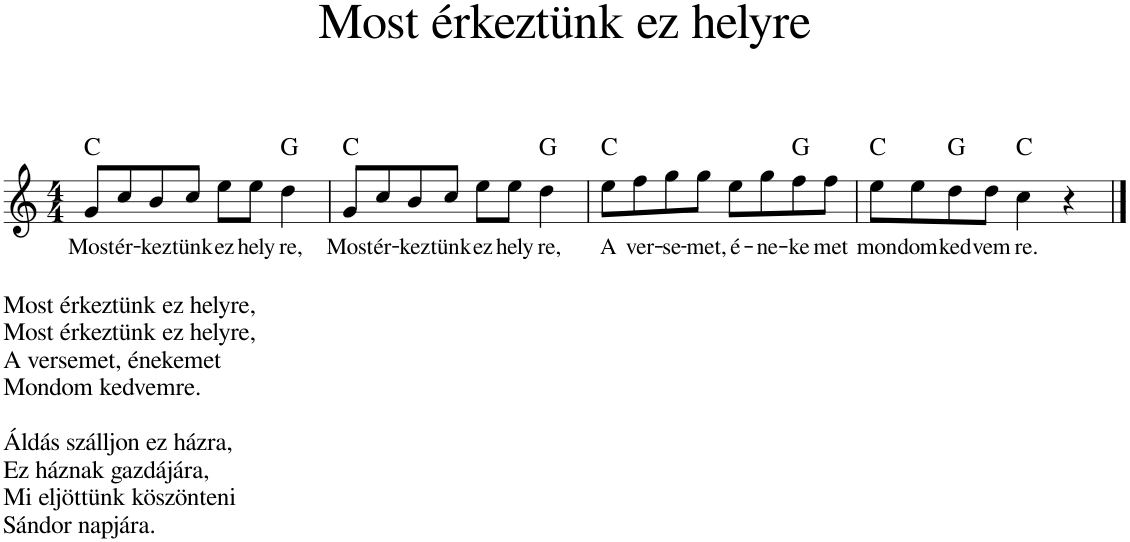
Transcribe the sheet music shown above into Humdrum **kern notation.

**kern	**text	**harte
*part1	*part1	*part1
*staff1	*staff1	*
*I"Piano	*	*
*I'Pno.	*	*
*clefG2	*	*
*k[]	*	*
*M4/4	*	*
=1	=1	=1
!LO:TX:b:t=Most érkeztünk ez helyre,	!	!
!LO:TX:b:t=Most érkeztünk ez helyre,	!	!
!LO:TX:b:t=A versemet, énekemet	!	!
!LO:TX:b:t=Mondom kedvemre.	!	!
!LO:TX:b:t=Áldás szálljon ez házra,	!	!
!LO:TX:b:t=Ez háznak gazdájára,	!	!
!LO:TX:b:t=Mi eljöttünk köszönteni	!	!
!LO:TX:b:t=Sándor napjára.	!	!
!	!LO:LY:b	!
8g/L	Most	C:maj
!	!LO:LY:b	!
8cc/	ér-	.
!	!LO:LY:b	!
8b/	-kez-	.
!	!LO:LY:b	!
8cc/J	-tünk	.
!	!LO:LY:b	!
8ee\L	ez	.
!	!LO:LY:b	!
8ee\J	hely-	.
!	!LO:LY:b	!
4dd\	-re,	G:maj
=2	=2	=2
!	!LO:LY:b	!
8g/L	Most	C:maj
!	!LO:LY:b	!
8cc/	ér-	.
!	!LO:LY:b	!
8b/	-kez-	.
!	!LO:LY:b	!
8cc/J	-tünk	.
!	!LO:LY:b	!
8ee\L	ez	.
!	!LO:LY:b	!
8ee\J	hely-	.
!	!LO:LY:b	!
4dd\	-re,	G:maj
=3	=3	=3
!	!LO:LY:b	!
8ee\L	A	C:maj
!	!LO:LY:b	!
8ff\	ver-	.
!	!LO:LY:b	!
8gg\	-se-	.
!	!LO:LY:b	!
8gg\J	-met,	.
!	!LO:LY:b	!
8ee\L	é-	.
!	!LO:LY:b	!
8gg\	-ne-	.
!	!LO:LY:b	!
8ff\	-ke-	G:maj
!	!LO:LY:b	!
8ff\J	-met	.
=4	=4	=4
!	!LO:LY:b	!
8ee\L	mon-	C:maj
!	!LO:LY:b	!
8ee\	-dom	.
!	!LO:LY:b	!
8dd\	ked-	G:maj
!	!LO:LY:b	!
8dd\J	-vem-	.
!	!LO:LY:b	!
4cc\	-re.	C:maj
4r	.	.
==	==	==
*-	*-	*-
